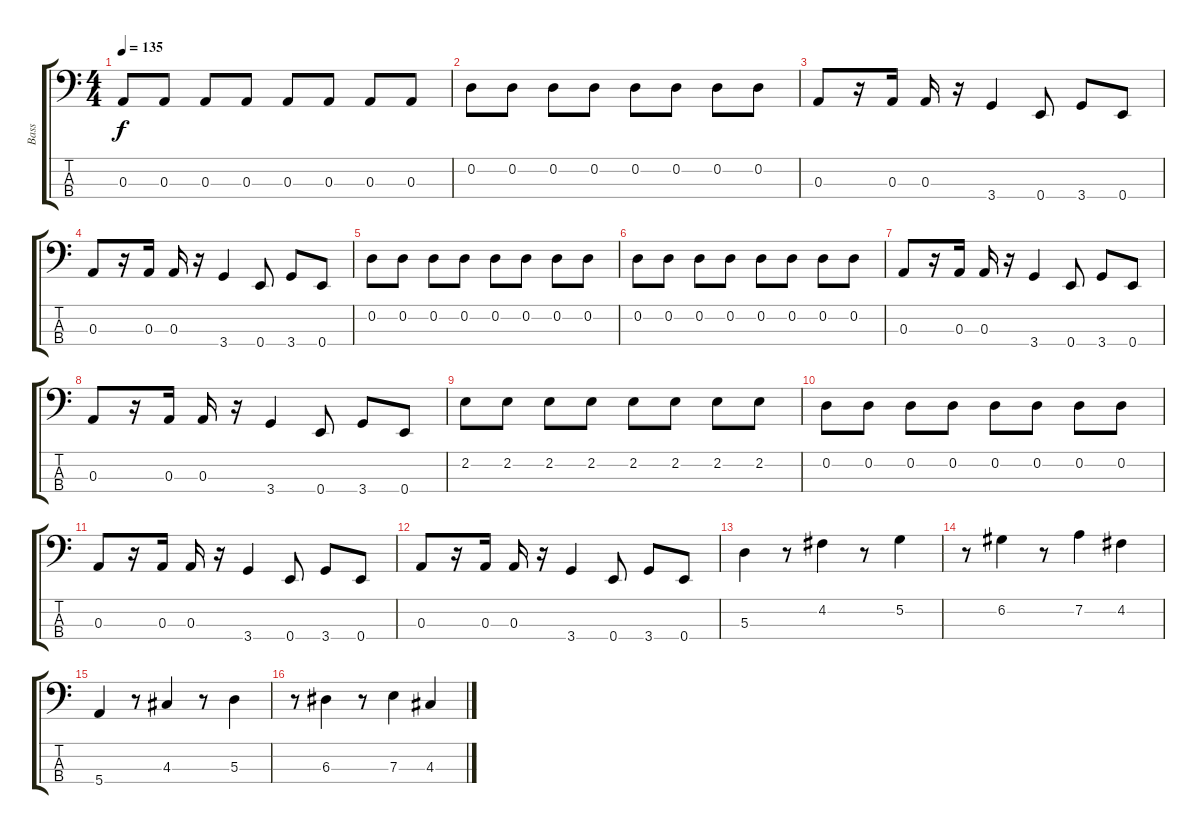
\track ("Bass" "Bass") {instrument electricbasspick}
\staff {score tabs}
\tuning (G2 D2 A1 E1) {hide}
\ts (4 4)
\tempo 135
\clef f4
\ks c
0.3.8{dy f} 0.3.8 0.3.8 0.3.8 0.3.8 0.3.8 0.3.8 0.3.8 |
0.2.8 0.2.8 0.2.8 0.2.8 0.2.8 0.2.8 0.2.8 0.2.8 |
0.3.8 r.16 0.3.16 0.3.16 r.16 3.4.4 0.4.8 3.4.8 0.4.8 |
0.3.8 r.16 0.3.16 0.3.16 r.16 3.4.4 0.4.8 3.4.8 0.4.8 |
0.2.8 0.2.8 0.2.8 0.2.8 0.2.8 0.2.8 0.2.8 0.2.8 |
0.2.8 0.2.8 0.2.8 0.2.8 0.2.8 0.2.8 0.2.8 0.2.8 |
0.3.8 r.16 0.3.16 0.3.16 r.16 3.4.4 0.4.8 3.4.8 0.4.8 |
0.3.8 r.16 0.3.16 0.3.16 r.16 3.4.4 0.4.8 3.4.8 0.4.8 |
2.2.8 2.2.8 2.2.8 2.2.8 2.2.8 2.2.8 2.2.8 2.2.8 |
0.2.8 0.2.8 0.2.8 0.2.8 0.2.8 0.2.8 0.2.8 0.2.8 |
0.3.8 r.16 0.3.16 0.3.16 r.16 3.4.4 0.4.8 3.4.8 0.4.8 |
0.3.8 r.16 0.3.16 0.3.16 r.16 3.4.4 0.4.8 3.4.8 0.4.8 |
5.3.4 r.8 4.2.4 r.8 5.2.4 |
r.8 6.2.4 r.8 7.2.4 4.2.4 |
5.4.4 r.8 4.3.4 r.8 5.3.4 |
r.8 6.3.4 r.8 7.3.4 4.3.4
